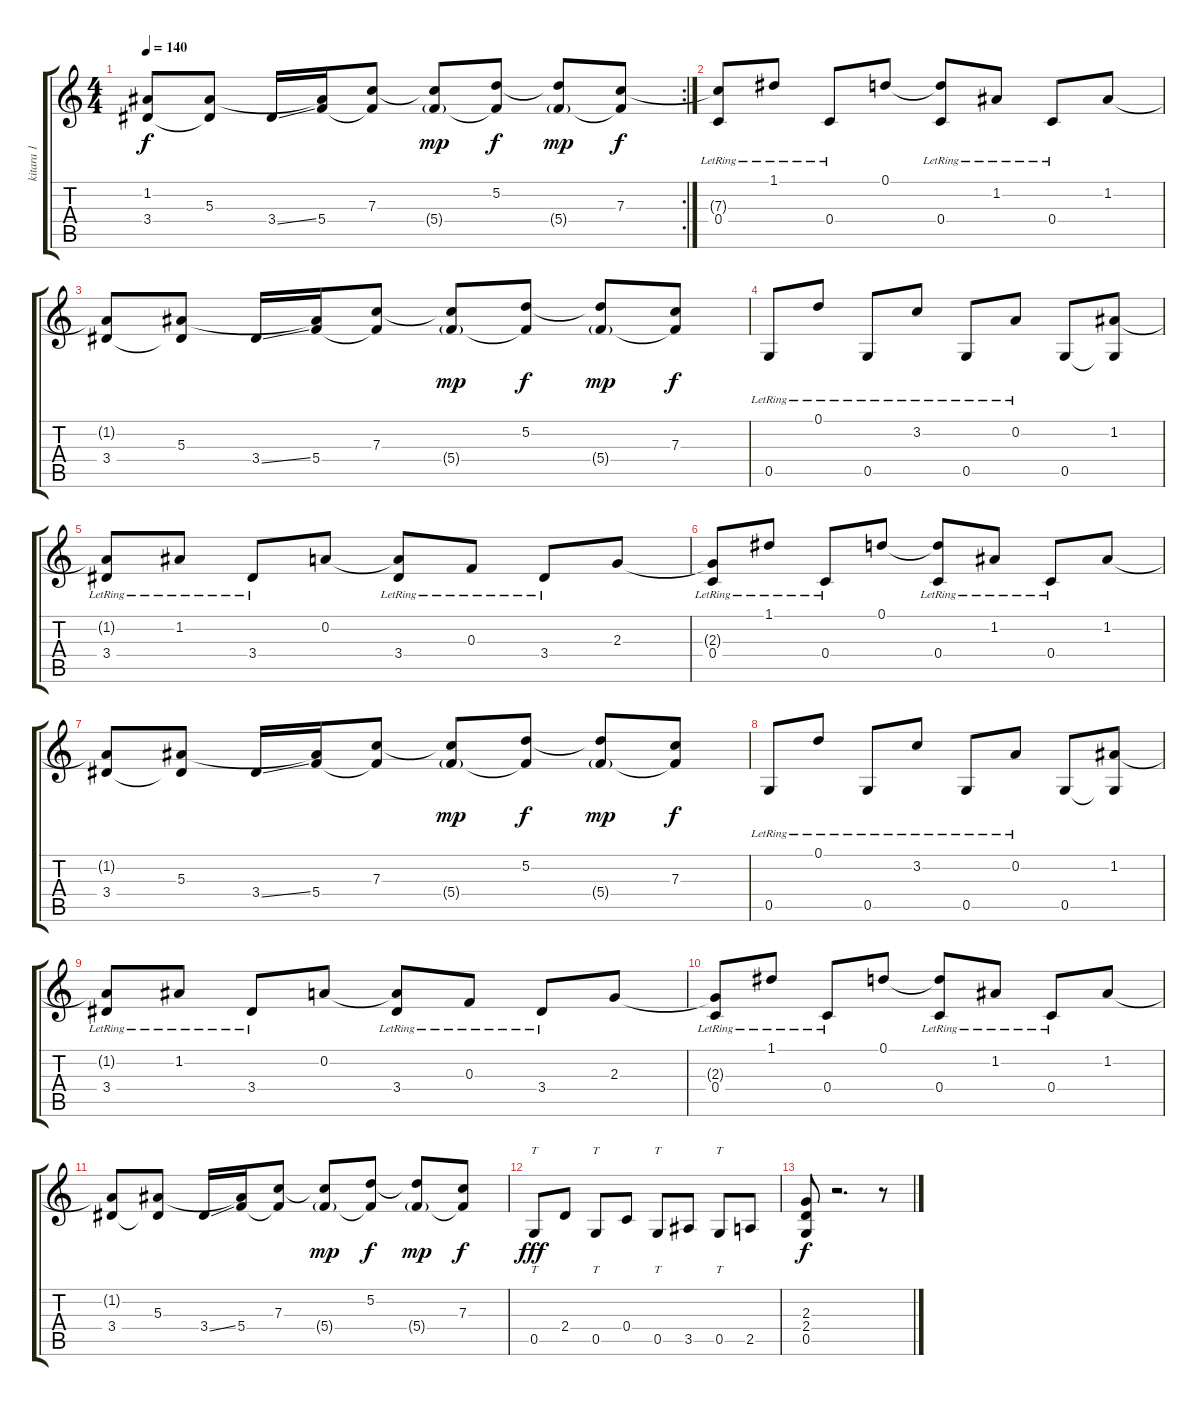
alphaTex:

\track ("kitara 1" "kitara 1") {instrument distortionguitar}
\staff {score tabs}
\tuning (D4 A3 F3 C3 G2 D2) {hide}
\rc 2
\ts (4 4)
\tempo 140
\clef g2
\ks c
(1.2{t} 3.4).8{dy f} (5.3 3.4{t}).8 3.4{ss}.16 (5.3{t} 5.4).16 (7.3 5.4{t}).8 (7.3{t} 5.4{g}).8{dy mp} (5.2 5.4{t}).8{dy f} (5.2{t} 5.4{g}).8{dy mp} (7.3 5.4{t}).8{dy f} |
(7.3{t} 0.4{lr}).8 1.1{lr}.8 0.4{lr}.8 0.1.8 (0.1{t} 0.4{lr}).8 1.2{lr}.8 0.4{lr}.8 1.2.8 |
(1.2{t} 3.4).8 (5.3 3.4{t}).8 3.4{ss}.16 (5.3{t} 5.4).16 (7.3 5.4{t}).8 (7.3{t} 5.4{g}).8{dy mp} (5.2 5.4{t}).8{dy f} (5.2{t} 5.4{g}).8{dy mp} (7.3 5.4{t}).8{dy f} |
0.5{lr}.8{volume 12 balance 8 instrument overdrivenguitar} 0.1{lr}.8 0.5{lr}.8 3.2{lr}.8 0.5{lr}.8 0.2{lr}.8 0.5.8 (1.2 0.5{t}).8 |
(1.2{t} 3.4{lr}).8 1.2{lr}.8 3.4{lr}.8 0.2.8 (0.2{t} 3.4{lr}).8 0.3{lr}.8 3.4{lr}.8 2.3.8 |
(2.3{t} 0.4{lr}).8 1.1{lr}.8 0.4{lr}.8 0.1.8 (0.1{t} 0.4{lr}).8 1.2{lr}.8 0.4{lr}.8 1.2.8 |
(1.2{t} 3.4).8 (5.3 3.4{t}).8 3.4{ss}.16 (5.3{t} 5.4).16 (7.3 5.4{t}).8 (7.3{t} 5.4{g}).8{dy mp} (5.2 5.4{t}).8{dy f} (5.2{t} 5.4{g}).8{dy mp} (7.3 5.4{t}).8{dy f} |
0.5{lr}.8{volume 12 balance 8 instrument overdrivenguitar} 0.1{lr}.8 0.5{lr}.8 3.2{lr}.8 0.5{lr}.8 0.2{lr}.8 0.5.8 (1.2 0.5{t}).8 |
(1.2{t} 3.4{lr}).8 1.2{lr}.8 3.4{lr}.8 0.2.8 (0.2{t} 3.4{lr}).8 0.3{lr}.8 3.4{lr}.8 2.3.8 |
(2.3{t} 0.4{lr}).8 1.1{lr}.8 0.4{lr}.8 0.1.8 (0.1{t} 0.4{lr}).8 1.2{lr}.8 0.4{lr}.8 1.2.8 |
(1.2{t} 3.4).8 (5.3 3.4{t}).8 3.4{ss}.16 (5.3{t} 5.4).16 (7.3 5.4{t}).8 (7.3{t} 5.4{g}).8{dy mp} (5.2 5.4{t}).8{dy f} (5.2{t} 5.4{g}).8{dy mp} (7.3 5.4{t}).8{dy f} |
0.5.8{tt dy fff instrument distortionguitar} 2.4.8 0.5.8{tt} 0.4.8 0.5.8{tt} 3.5.8 0.5.8{tt} 2.5.8 |
(2.3 2.4 0.5).8{dy f} r.2{d} r.8
